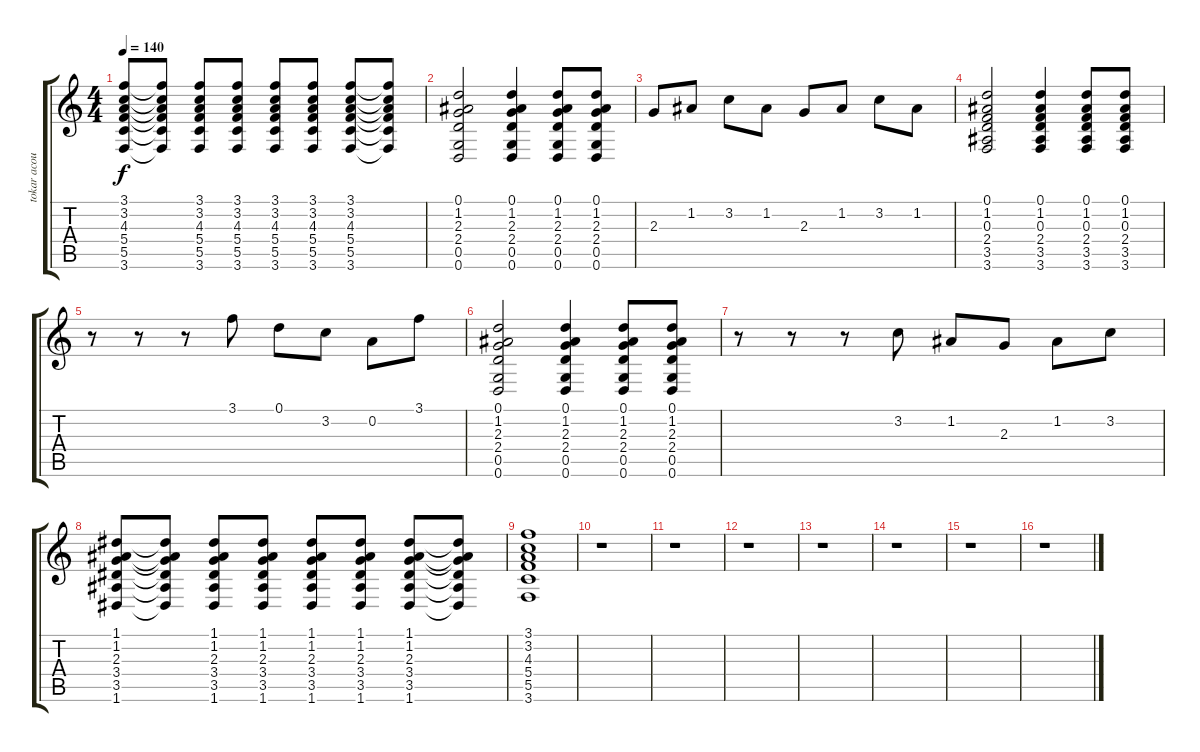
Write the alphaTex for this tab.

\track ("tokar acoustic" "tokar acou") {instrument acousticguitarsteel}
\staff {score tabs}
\tuning (D4 A3 F3 C3 G2 D2) {hide}
\ts (4 4)
\tempo 140
\clef g2
\ks c
(3.1 3.2 4.3 5.4 5.5 3.6).8{dy f} (3.1{t} 3.2{t} 4.3{t} 5.4{t} 5.5{t} 3.6{t}).8 (3.1 3.2 4.3 5.4 5.5 3.6).8 (3.1 3.2 4.3 5.4 5.5 3.6).8 (3.1 3.2 4.3 5.4 5.5 3.6).8 (3.1 3.2 4.3 5.4 5.5 3.6).8 (3.1 3.2 4.3 5.4 5.5 3.6).8 (3.1{t} 3.2{t} 4.3{t} 5.4{t} 5.5{t} 3.6{t}).8 |
(0.1 1.2 2.3 2.4 0.5 0.6).2 (0.1 1.2 2.3 2.4 0.5 0.6).4 (0.1 1.2 2.3 2.4 0.5 0.6).8 (0.1 1.2 2.3 2.4 0.5 0.6).8 |
2.3.8 1.2.8 3.2.8 1.2.8 2.3.8 1.2.8 3.2.8 1.2.8 |
(0.1 1.2 0.3 2.4 3.5 3.6).2 (0.1 1.2 0.3 2.4 3.5 3.6).4 (0.1 1.2 0.3 2.4 3.5 3.6).8 (0.1 1.2 0.3 2.4 3.5 3.6).8 |
r.8 r.8 r.8 3.1.8 0.1.8 3.2.8 0.2.8 3.1.8 |
(0.1 1.2 2.3 2.4 0.5 0.6).2 (0.1 1.2 2.3 2.4 0.5 0.6).4 (0.1 1.2 2.3 2.4 0.5 0.6).8 (0.1 1.2 2.3 2.4 0.5 0.6).8 |
r.8 r.8 r.8 3.2.8 1.2.8 2.3.8 1.2.8 3.2.8 |
(1.1 1.2 2.3 3.4 3.5 1.6).8 (1.1{t} 1.2{t} 2.3{t} 3.4{t} 3.5{t} 1.6{t}).8 (1.1 1.2 2.3 3.4 3.5 1.6).8 (1.1 1.2 2.3 3.4 3.5 1.6).8 (1.1 1.2 2.3 3.4 3.5 1.6).8 (1.1 1.2 2.3 3.4 3.5 1.6).8 (1.1 1.2 2.3 3.4 3.5 1.6).8 (1.1{t} 1.2{t} 2.3{t} 3.4{t} 3.5{t} 1.6{t}).8 |
(3.1 3.2 4.3 5.4 5.5 3.6).1 |
r.1 |
r.1 |
r.1 |
r.1 |
r.1 |
r.1 |
r.1
